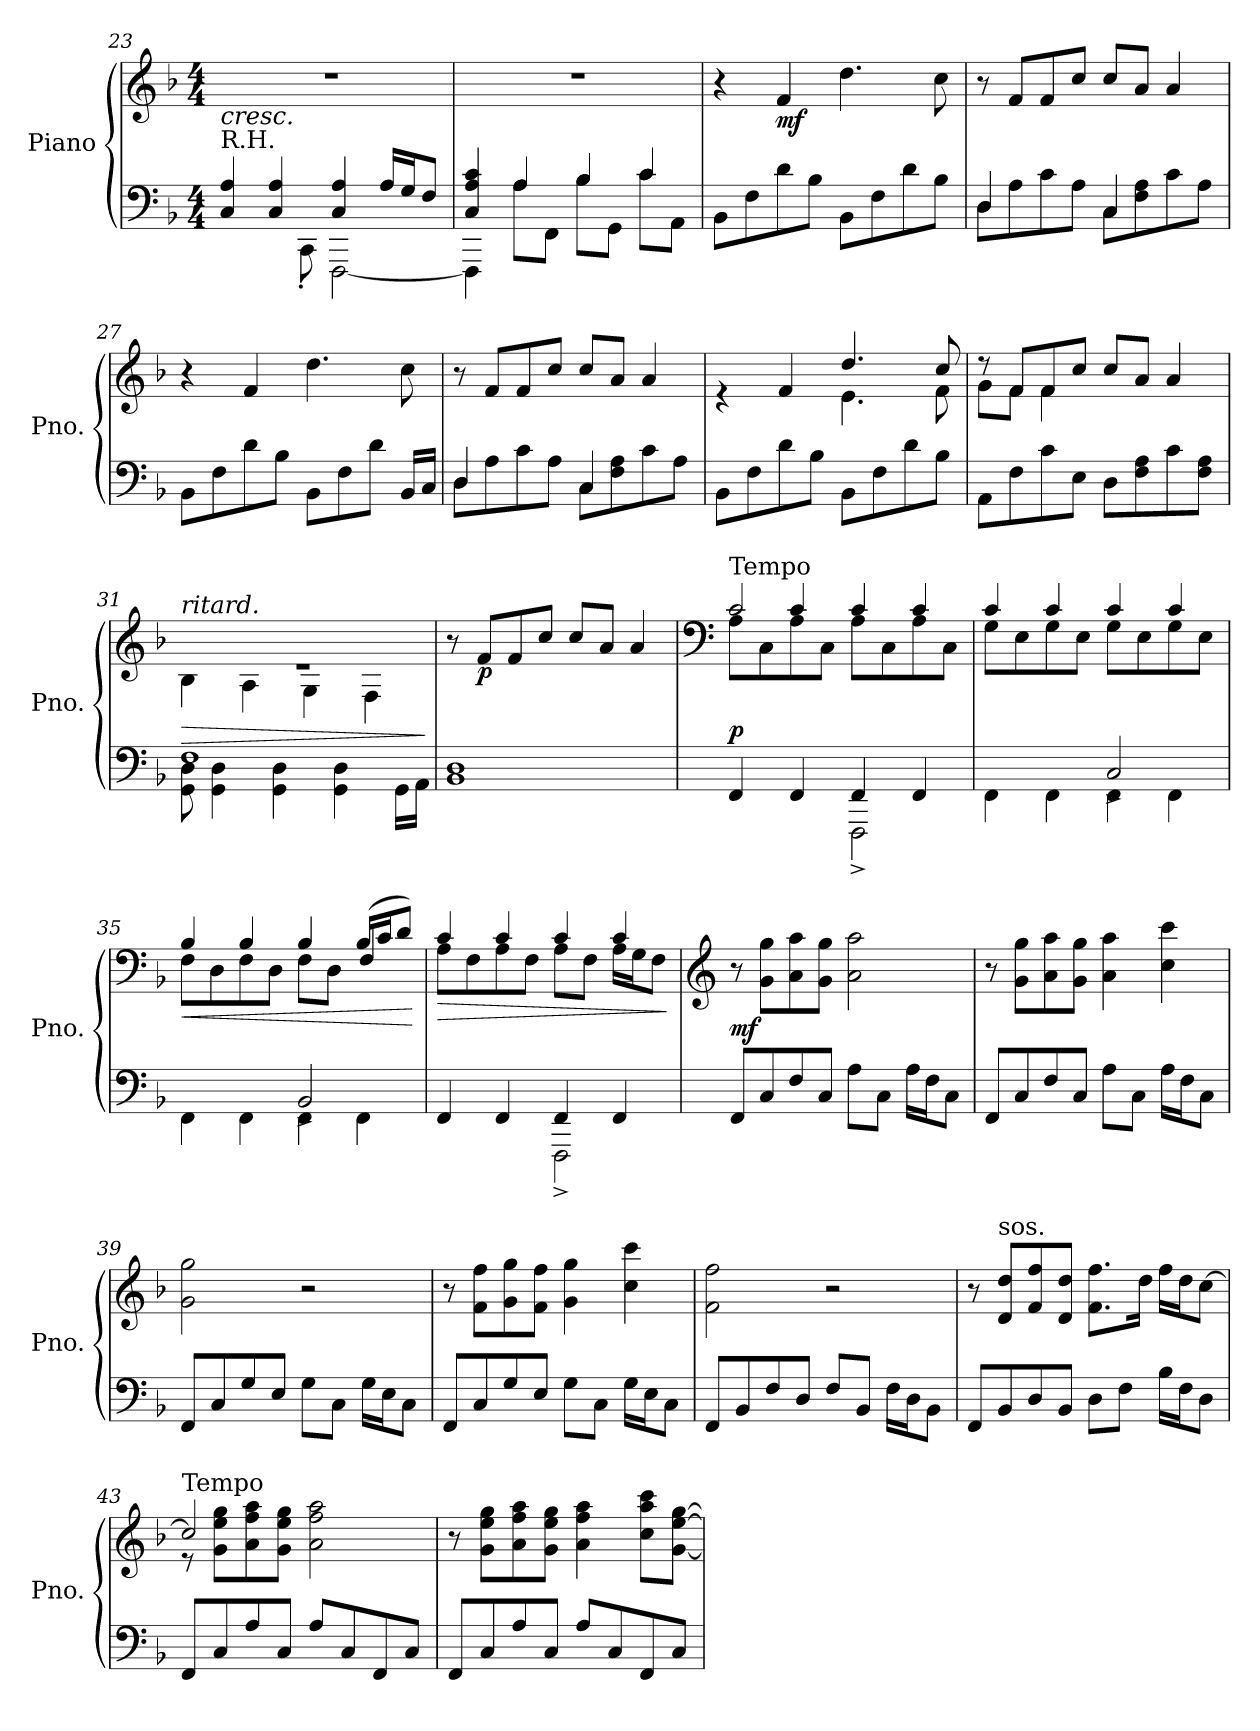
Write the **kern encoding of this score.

**kern	**kern	**dynam
*part1	*part1	*part1
*staff2	*staff1	*staff1/2
*I"Piano	*	*
*I'Pno.	*	*
!!LO:LB:g=z
*clefF4	*clefG2	*
*k[b-]	*k[b-]	*
*M4/4	*M4/4	*
=23	=23	=23
*^	*	*
!LO:TX:a:t=R.H.	!	!	!
!	!	!	!LO:HP:b
4C/ 4A/	4.ryy	1r	<
4C/ 4A/	.	.	.
.	8CC'\	.	.
4C/ 4A/	[2FFF\	.	.
16A/LL	.	.	.
16G/J	.	.	.
8F/J	.	.	.
=24	=24	=24	=24
4C/ 4A/ 4c/	4FFF\]	1r	.
4A/	8A\L	.	.
.	8FF\J	.	.
4B-/	8B-\L	.	.
.	8GG\J	.	.
4c/	8c\L	.	.
.	8AA\J	.	.
*v	*v	*	*
=25	=25	=25
8BB-\L	4r	.
8F\	.	.
!	!	!LO:DY:b
8d\	4f/	mf
8B-\J	.	.
8BB-\L	4.dd\	[
8F\	.	.
8d\	.	.
8B-\J	8cc\	.
=26	=26	=26
*^	*	*
8D\L	4D/	8r	.
8A\	.	8f/L	.
8c\	4ryy	8f/	.
8A\J	.	8cc/J	.
8C\L	4C/	8cc/L	.
8F\ 8A\	.	8a/J	.
8c\	4ryy	4a/	.
8A\J	.	.	.
*v	*v	*	*
=27	=27	=27
8BB-\L	4r	.
8F\	.	.
8d\	4f/	.
8B-\J	.	.
8BB-\L	4.dd\	.
8F\	.	.
8d\J	.	.
16BB-/LL	8cc\	.
16C/JJ	.	.
!!LO:PB:g=z
=28	=28	=28
*^	*	*
8D\L	4D/	8r	.
8A\	.	8f/L	.
8c\	4ryy	8f/	.
8A\J	.	8cc/J	.
8C\L	4C/	8cc/L	.
8F\ 8A\	.	8a/J	.
8c\	4ryy	4a/	.
8A\J	.	.	.
*v	*v	*	*
=29	=29	=29
*	*^	*
8BB-\L	4re	2ryy	.
8F\	.	.	.
8d\	4f/	.	.
8B-\J	.	.	.
8BB-\L	4.dd/	4.e\	.
8F\	.	.	.
8d\	.	.	.
8B-\J	8cc/	8f\	.
=30	=30	=30	=30
8AA\L	8r	8g\L	.
8F\	8f/L	8f\J	.
8c\	8f/	4f\	.
8E\J	8cc/J	.	.
8D\L	8cc/L	2ryy	.
8F\ 8A\	8a/J	.	.
8c\	4a/	.	.
8F\ 8A\J	.	.	.
=31	=31	=31	=31
*^	*	*	*
!	!	!LO:TX:a:i:t=ritard.	!	!
!	!	!	!	!LO:HP:b
1F	8GG\ 8D\	1re	4B-\	>
.	4GG\ 4D\	.	.	.
.	.	.	4A\	.
.	4GG\ 4D\	.	.	.
.	.	.	4G\	.
.	4GG\ 4D\	.	.	.
.	.	.	4F\	.
.	16GG\LL	.	.	.
.	16AA\JJ	.	.	.
*v	*v	*	*	*
*	*v	*v	*
.	.	]
=32	=32	=32
1BB- 1D	8r	.
!	!	!LO:DY:b
.	8f/L	p
.	8f/	.
.	8cc/J	.
.	8cc/L	.
.	8a/J	.
.	4a/	.
!!LO:LB:g=z
=33	=33	=33
*	*clefF4	*
*^	*^	*
*	*	*	*^	*
!	!	!LO:TX:a:t=Tempo	!	!	!
!	!	!	!	!	!LO:DY:a=2
4FF/	2ryy	2c/	4ryy	8A\L	p
.	.	.	.	8C\	.
4FF/	.	.	4c/	8A\	.
.	.	.	.	8C\J	.
4FF/	2FFF^\	2rGGyy	4c/	8A\L	.
.	.	.	.	8C\	.
4FF/	.	.	4c/	8A\	.
.	.	.	.	8C\J	.
*	*	*	*v	*v	*
=34	=34	=34	=34	=34
4FF\	2ryy	4c/	8G\L	.
.	.	.	8E\	.
4FF\	.	4c/	8G\	.
.	.	.	8E\J	.
4FF\	2C^/	4c/	8G\L	.
.	.	.	8E\	.
4FF\	.	4c/	8G\	.
.	.	.	8E\J	.
=35	=35	=35	=35	=35
!	!	!	!	!LO:HP:b
4FF\	2ryy	4B-/	8F\L	<
.	.	.	8D\	.
4FF\	.	4B-/	8F\	.
.	.	.	8D\J	.
4FF\	2BB-^/	4B-/	8F\L	.
.	.	.	8D\J	.
4FF\	.	(>16B-/LL	4F/	.
.	.	16c/J	.	.
.	.	8d/J)	.	.
*v	*v	*	*	*
*	*v	*v	*
.	.	[
=36	=36	=36
*^	*	*
!	!	!	!LO:HP:b
*	*	*^	*
4FF/	2ryy	4c/	8A\L	>
.	.	.	8F\	.
4FF/	.	4c/	8A\	.
.	.	.	8F\J	.
4FF/	2FFF^\	4c/	8A\L	.
.	.	.	8F\J	.
4FF/	.	4c/	16A\LL	.
.	.	.	16G\J	.
.	.	.	8F\J	.
*v	*v	*	*	*
*	*v	*v	*
.	.	]
!!LO:LB:g=z
=37	=37	=37
*	*clefG2	*
!	!	!LO:DY:a=2
8FF/L	8r	mf
8C/	8g\ 8gg\L	.
8F/	8a\ 8aa\	.
8C/J	8g\ 8gg\J	.
8A\L	2a\ 2aa\	.
8C\J	.	.
16A\LL	.	.
16F\J	.	.
8C\J	.	.
=38	=38	=38
8FF/L	8r	.
8C/	8g\ 8gg\L	.
8F/	8a\ 8aa\	.
8C/J	8g\ 8gg\J	.
8A\L	4a\ 4aa\	.
8C\J	.	.
16A\LL	4cc\ 4ccc\	.
16F\J	.	.
8C\J	.	.
=39	=39	=39
8FF/L	2g\ 2gg\	.
8C/	.	.
8G/	.	.
8E/J	.	.
8G\L	2r	.
8C\J	.	.
16G\LL	.	.
16E\J	.	.
8C\J	.	.
=40	=40	=40
8FF/L	8r	.
8C/	8f\ 8ff\L	.
8G/	8g\ 8gg\	.
8E/J	8f\ 8ff\J	.
8G\L	4g\ 4gg\	.
8C\J	.	.
16G\LL	4cc\ 4ccc\	.
16E\J	.	.
8C\J	.	.
!!LO:LB:g=z
=41	=41	=41
8FF/L	2f\ 2ff\	.
8BB-/	.	.
8F/	.	.
8D/J	.	.
8F/L	2r	.
8BB-/J	.	.
16F\LL	.	.
16D\J	.	.
8BB-\J	.	.
=42	=42	=42
8FF/L	8r	.
!	!LO:TX:a:t=sos.	!
8BB-/	8d/ 8dd/L	.
8D/	8f/ 8ff/	.
8BB-/J	8d/ 8dd/J	.
8D\L	8.f\ 8.ff\L	.
8F\J	.	.
.	16dd\Jk	.
16B-\LL	16ff\LL	.
16F\J	16dd\J	.
8D\J	[8cc\J	.
=43	=43	=43
*	*^	*
!	!LO:TX:a:t=Tempo	!	!
8FF/L	2cc/]	8r	.
8C/	.	8g\ 8ee\ 8gg\L	.
8A/	.	8a\ 8ff\ 8aa\	.
8C/J	.	8g\ 8ee\ 8gg\J	.
8A/L	2raayy	2a\ 2ff\ 2aa\	.
8C/	.	.	.
8FF/	.	.	.
8C/J	.	.	.
*	*v	*v	*
=44	=44	=44
8FF/L	8r	.
8C/	8g\ 8ee\ 8gg\L	.
8A/	8a\ 8ff\ 8aa\	.
8C/J	8g\ 8ee\ 8gg\J	.
8A/L	4a\ 4ff\ 4aa\	.
8C/	.	.
8FF/	8cc\ 8aa\ 8ccc\L	.
8C/J	[8g\ [8ee\ [8gg\J	.
=	=	=
*-	*-	*-
